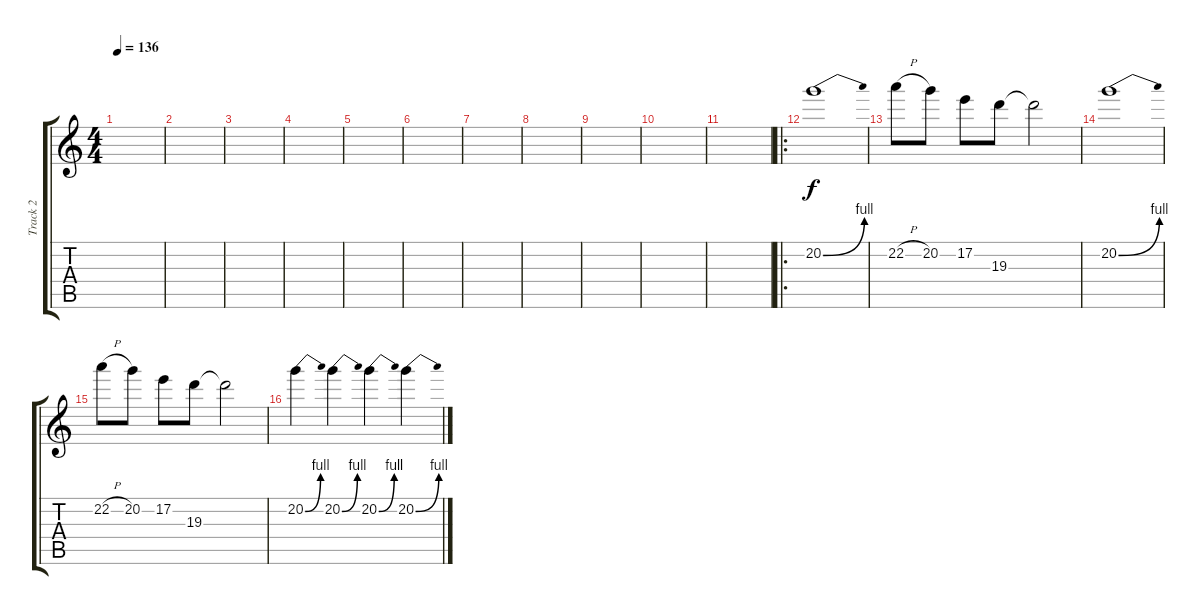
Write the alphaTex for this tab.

\track ("Track 2" "Track 2") {instrument overdrivenguitar}
\staff {score tabs}
\tuning (E4 B3 G3 D3 A2 E2) {hide}
\ts (4 4)
\tempo 136
\clef g2
\ks c
|
|
|
|
|
|
|
|
|
|
|
\ro
20.2{be (bend 0 0 60 4)}.1 |
22.2{h}.8 20.2.8 17.2.8 19.3.8 19.3{t}.2 |
20.2{be (bend 0 0 60 4)}.1 |
22.2{h}.8 20.2.8 17.2.8 19.3.8 19.3{t}.2 |
20.2{be (bend 0 0 60 4)}.4 20.2{be (bend 0 0 60 4)}.4 20.2{be (bend 0 0 60 4)}.4 20.2{be (bend 0 0 60 4)}.4
